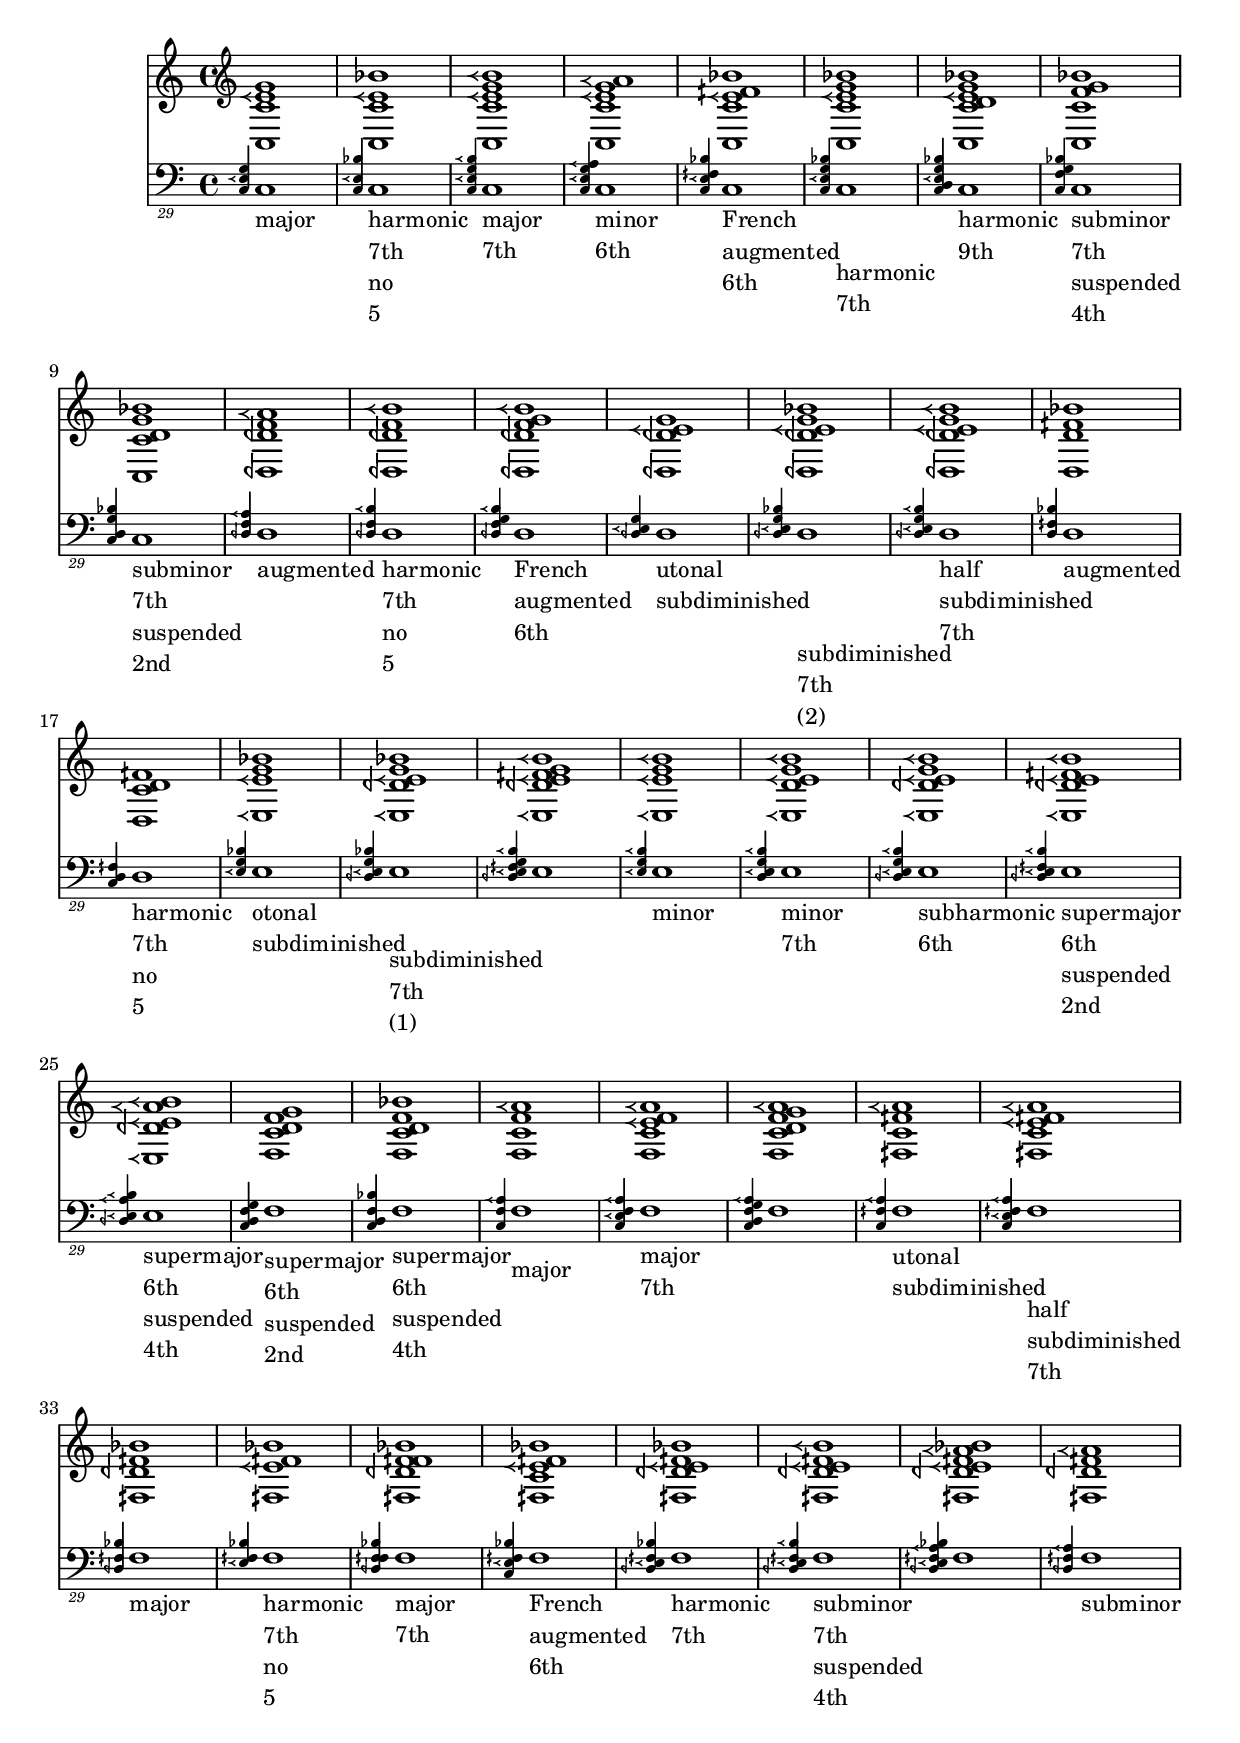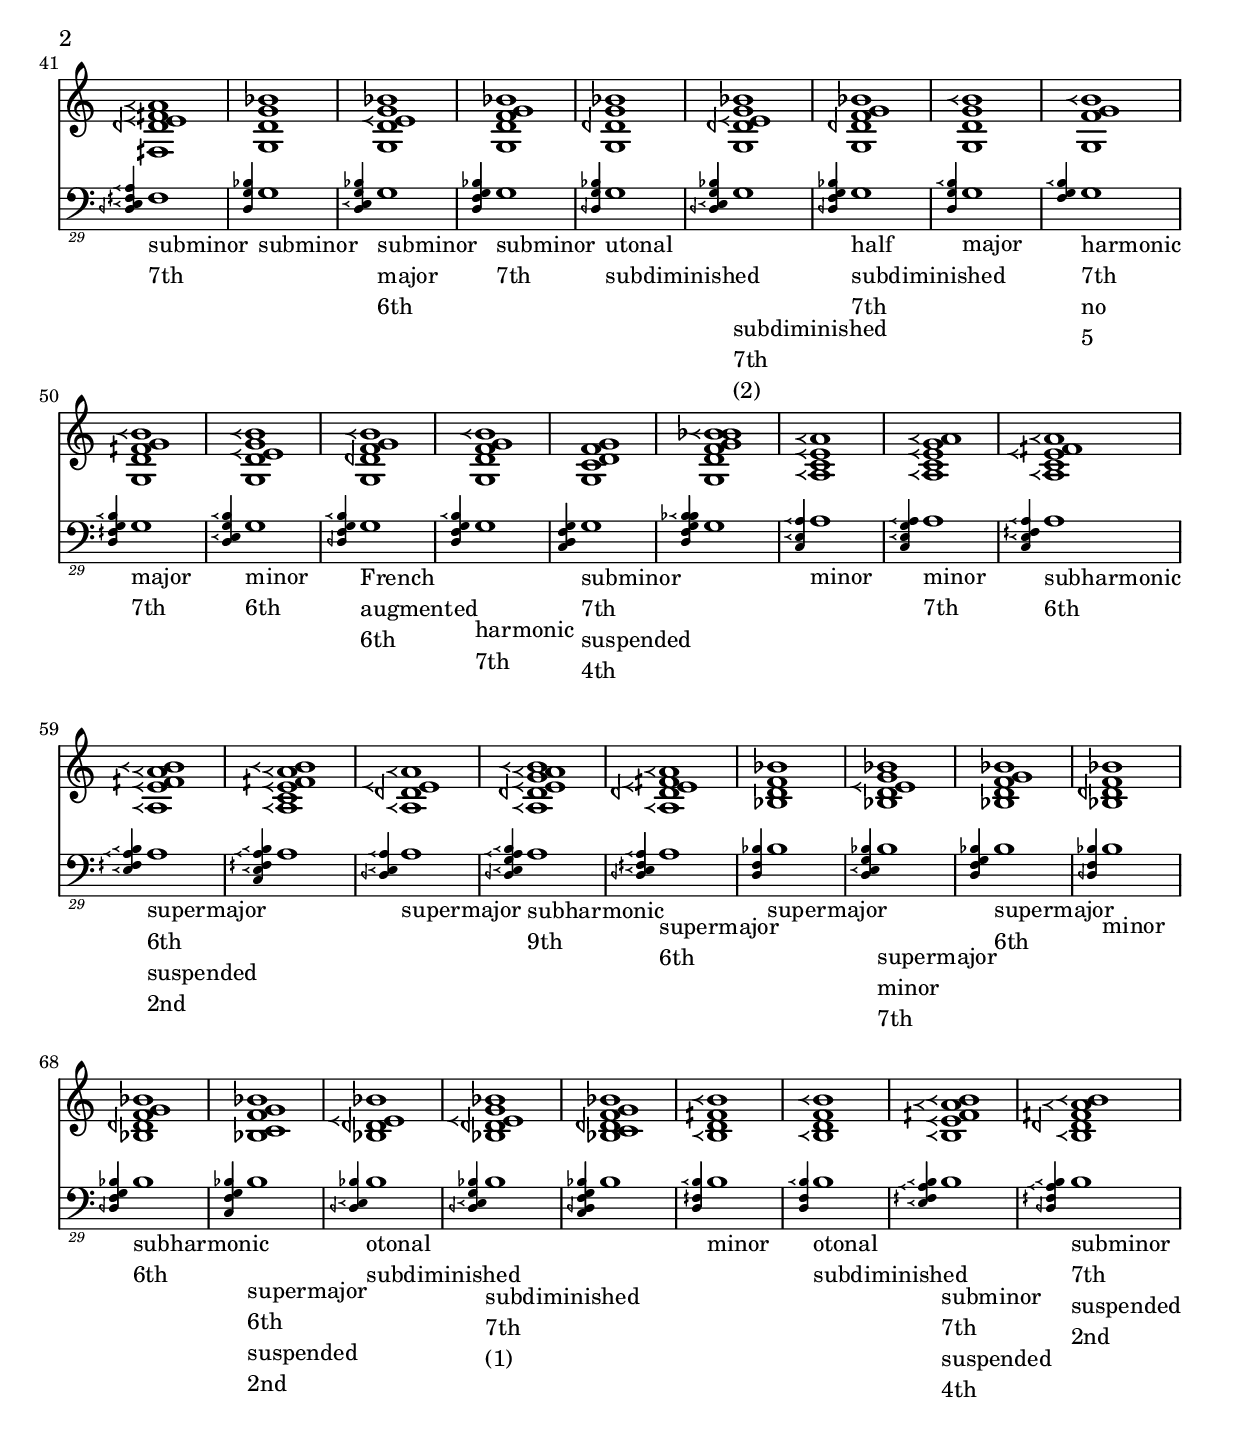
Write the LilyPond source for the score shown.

%%% created by Strasheela at 16:22, 23-6-2008

\version "2.10.0"

\layout {
    \context {
      \Score
      \override SpacingSpanner
                #'base-shortest-duration = #(ly:make-moment 1 32)
    }
  }
% \paper {
% }
% \layout {  
% }

% Define 22 ET pitches simply as 1/6 tone alterations...
#(define-public Comma 1/6)
#(define-public SharpMinusComma 1/3)
#(define-public Sharp 1/2)


% Define pitch names: C = c, C/ = cu (comma up), C#\ = cscd (c sharp, comma down),  C# = cs, C\ = ccd, Cb/ = cfcu, Cb = cf

etTwentytwoPitchNames = #`(
  (c . ,(ly:make-pitch -1 0 NATURAL))
  (d . ,(ly:make-pitch -1 1 NATURAL))
  (e . ,(ly:make-pitch -1 2 NATURAL))
  (f . ,(ly:make-pitch -1 3 NATURAL))
  (g . ,(ly:make-pitch -1 4 NATURAL))
  (a . ,(ly:make-pitch -1 5 NATURAL))
  (b . ,(ly:make-pitch -1 6 NATURAL))
  
  (ccu . ,(ly:make-pitch -1 0 Comma))
  (dcu . ,(ly:make-pitch -1 1 Comma))
  (ecu . ,(ly:make-pitch -1 2 Comma))
  (fcu . ,(ly:make-pitch -1 3 Comma))
  (gcu . ,(ly:make-pitch -1 4 Comma))
  (acu . ,(ly:make-pitch -1 5 Comma))
  (bcu . ,(ly:make-pitch -1 6 Comma))

  (cscd . ,(ly:make-pitch -1 0 SharpMinusComma))
  (dscd . ,(ly:make-pitch -1 1 SharpMinusComma))
  (escd . ,(ly:make-pitch -1 2 SharpMinusComma))
  (fscd . ,(ly:make-pitch -1 3 SharpMinusComma))
  (gscd . ,(ly:make-pitch -1 4 SharpMinusComma))
  (ascd . ,(ly:make-pitch -1 5 SharpMinusComma))
  (bscd . ,(ly:make-pitch -1 6 SharpMinusComma))

  (cs . ,(ly:make-pitch -1 0 Sharp))
  (ds . ,(ly:make-pitch -1 1 Sharp))
  (es . ,(ly:make-pitch -1 2 Sharp))
  (fs . ,(ly:make-pitch -1 3 Sharp))
  (gs . ,(ly:make-pitch -1 4 Sharp))
  (as . ,(ly:make-pitch -1 5 Sharp))
  (bs . ,(ly:make-pitch -1 6 Sharp))


  (ccd . ,(ly:make-pitch -1 0 (- Comma)))
  (dcd . ,(ly:make-pitch -1 1 (- Comma)))
  (ecd . ,(ly:make-pitch -1 2 (- Comma)))
  (fcd . ,(ly:make-pitch -1 3 (- Comma)))
  (gcd . ,(ly:make-pitch -1 4 (- Comma)))
  (acd . ,(ly:make-pitch -1 5 (- Comma)))
  (bcd . ,(ly:make-pitch -1 6 (- Comma)))
  
  (cfcu . ,(ly:make-pitch -1 0 (- SharpMinusComma)))
  (dfcu . ,(ly:make-pitch -1 1 (- SharpMinusComma)))
  (efcu . ,(ly:make-pitch -1 2 (- SharpMinusComma)))
  (ffcu . ,(ly:make-pitch -1 3 (- SharpMinusComma)))
  (gfcu . ,(ly:make-pitch -1 4 (- SharpMinusComma)))
  (afcu . ,(ly:make-pitch -1 5 (- SharpMinusComma)))
  (bfcu . ,(ly:make-pitch -1 6 (- SharpMinusComma)))

  (cf . ,(ly:make-pitch -1 0 (- Sharp)))
  (df . ,(ly:make-pitch -1 1 (- Sharp)))
  (ef . ,(ly:make-pitch -1 2 (- Sharp)))
  (ff . ,(ly:make-pitch -1 3 (- Sharp)))
  (gf . ,(ly:make-pitch -1 4 (- Sharp)))
  (af . ,(ly:make-pitch -1 5 (- Sharp)))
  (bf . ,(ly:make-pitch -1 6 (- Sharp)))

)

%% set pitch names.
pitchnames = \etTwentytwoPitchNames 
#(ly:parser-set-note-names parser etTwentytwoPitchNames)


% etTwentytwoGlyphs = #'((1 . "accidentals.doublesharp")
%        (1/2 . "accidentals.sharp")
%        (1/3 . "accidentals.sharp.slashslashslash.stem")
%        (1/6 . "accidentals.rightparen")
%        (0 . "accidentals.natural")
%        (-1/6 . "accidentals.leftparen")
%        (-1/3 . "accidentals.flat.slash")
%        (-1/2 . "accidentals.flat")
%        (-1 . "accidentals.flatflat")
%        )

% etTwentytwoGlyphs = #'((1 . "accidentals.doublesharp")
%        (1/2 . "accidentals.sharp")
%        (1/3 . "accidentals.sharp.slashslashslash.stem")
%        (1/6 . "arrowheads.open.11")
%        (0 . "accidentals.natural")
%        (-1/6 . "arrowheads.open.1M1")
%        (-1/3 . "accidentals.flat.slash")
%        (-1/2 . "accidentals.flat")
%        (-1 . "accidentals.flatflat")
%        )

etTwentytwoGlyphs = #'((1 . "accidentals.doublesharp")
       (1/2 . "accidentals.sharp")
       (1/3 . "accidentals.sharp.slashslash.stem")
       (1/6 . "arrowheads.open.01")
       (0 . "accidentals.natural")
       (-1/6 . "arrowheads.open.0M1")
       (-1/3 . "accidentals.mirroredflat")
       (-1/2 . "accidentals.flat")
       (-1 . "accidentals.flatflat")
       )

{ 
\override Score.Accidental #'glyph-name-alist =  \etTwentytwoGlyphs

\override Score.KeySignature #'glyph-name-alist = \etTwentytwoGlyphs

% test
% \relative { c4 ccu cscd cs d dcd dfcu df c }
% }


 
 <<   
 \new Staff { \clef violin  
 {
  
 <c c' ecd' g'>1 
 <c c' ecd' bf'>1 
 <c c' ecd' g' bcd'>1 
 <c c' ecd' g' acd'>1 
 <c c' ecd' fscd' bf'>1 
 <c c' ecd' g' bf'>1 
 <c c' d' ecd' g' bf'>1 
 <c c' f' g' bf'>1 
 <c c' d' g' bf'>1 
 <dfcu dfcu' f' acd'>1 
 <dfcu dfcu' f' bcd'>1 
 <dfcu dfcu' f' g' bcd'>1 
 <dfcu dfcu' ecd' g'>1 
 <dfcu dfcu' ecd' g' bf'>1 
 <dfcu dfcu' ecd' g' bcd'>1 
 <d d' fscd' bf'>1 
 <d c' d' fscd'>1 
 <ecd ecd' g' bf'>1 
 <ecd dfcu' ecd' g' bf'>1 
 <ecd dfcu' ecd' fscd' g' bcd'>1 
 <ecd ecd' g' bcd'>1 
 <ecd d' ecd' g' bcd'>1 
 <ecd dfcu' ecd' g' bcd'>1 
 <ecd dfcu' ecd' fscd' bcd'>1 
 <ecd dfcu' ecd' acd' bcd'>1 
 <f c' d' f' g'>1 
 <f c' d' f' bf'>1 
 <f c' f' acd'>1 
 <f c' ecd' f' acd'>1 
 <f c' d' f' g' acd'>1 
 <fscd c' fscd' acd'>1 
 <fscd c' ecd' fscd' acd'>1 
 <fscd dfcu' fscd' bf'>1 
 <fscd ecd' fscd' bf'>1 
 <fscd dfcu' f' fscd' bf'>1 
 <fscd c' ecd' fscd' bf'>1 
 <fscd dfcu' ecd' fscd' bf'>1 
 <fscd dfcu' ecd' fscd' bcd'>1 
 <fscd dfcu' ecd' fscd' acd' bf'>1 
 <fscd dfcu' fscd' acd'>1 
 <fscd dfcu' ecd' fscd' acd'>1 
 <g d' g' bf'>1 
 <g d' ecd' g' bf'>1 
 <g d' f' g' bf'>1 
 <g dfcu' g' bf'>1 
 <g dfcu' ecd' g' bf'>1 
 <g dfcu' f' g' bf'>1 
 <g d' g' bcd'>1 
 <g f' g' bcd'>1 
 <g d' fscd' g' bcd'>1 
 <g d' ecd' g' bcd'>1 
 <g dfcu' f' g' bcd'>1 
 <g d' f' g' bcd'>1 
 <g c' d' f' g'>1 
 <g d' f' g' bf' bcd'>1 
 <acd c' ecd' acd'>1 
 <acd c' ecd' g' acd'>1 
 <acd c' ecd' fscd' acd'>1 
 <acd ecd' fscd' acd' bcd'>1 
 <acd c' ecd' fscd' acd' bcd'>1 
 <acd dfcu' ecd' acd'>1 
 <acd dfcu' ecd' g' acd' bcd'>1 
 <acd dfcu' ecd' fscd' acd'>1 
 <bf d' f' bf'>1 
 <bf d' ecd' g' bf'>1 
 <bf d' f' g' bf'>1 
 <bf dfcu' f' bf'>1 
 <bf dfcu' f' g' bf'>1 
 <bf c' f' g' bf'>1 
 <bf dfcu' ecd' bf'>1 
 <bf dfcu' ecd' g' bf'>1 
 <bf c' dfcu' f' g' bf'>1 
 <bcd d' fscd' bcd'>1 
 <bcd d' f' bcd'>1 
 <bcd ecd' fscd' acd' bcd'>1 
 <bcd dfcu' fscd' acd' bcd'>1 
} } 
 \new Staff { \clef "bass_29"  
 {
  \grace <c,,,, ecd,,,, g,,,,>4 c,,,,1_\markup{\column {major } } \grace <c,,,, ecd,,,, bf,,,,>4 c,,,,1_\markup{\column {harmonic 7th no 5 } } \grace <c,,,, ecd,,,, g,,,, bcd,,,,>4 c,,,,1_\markup{\column {major 7th } } \grace <c,,,, ecd,,,, g,,,, acd,,,,>4 c,,,,1_\markup{\column {minor 6th } } \grace <c,,,, ecd,,,, fscd,,,, bf,,,,>4 c,,,,1_\markup{\column {French augmented 6th } } \grace <c,,,, ecd,,,, g,,,, bf,,,,>4 c,,,,1_\markup{\column {harmonic 7th } } \grace <c,,,, d,,,, ecd,,,, g,,,, bf,,,,>4 c,,,,1_\markup{\column {harmonic 9th } } \grace <c,,,, f,,,, g,,,, bf,,,,>4 c,,,,1_\markup{\column {subminor 7th suspended 4th } } \grace <c,,,, d,,,, g,,,, bf,,,,>4 c,,,,1_\markup{\column {subminor 7th suspended 2nd } } \grace <dfcu,,,, f,,,, acd,,,,>4 dfcu,,,,1_\markup{\column {augmented } } \grace <dfcu,,,, f,,,, bcd,,,,>4 dfcu,,,,1_\markup{\column {harmonic 7th no 5 } } \grace <dfcu,,,, f,,,, g,,,, bcd,,,,>4 dfcu,,,,1_\markup{\column {French augmented 6th } } \grace <dfcu,,,, ecd,,,, g,,,,>4 dfcu,,,,1_\markup{\column {utonal subdiminished } } \grace <dfcu,,,, ecd,,,, g,,,, bf,,,,>4 dfcu,,,,1_\markup{\column {subdiminished 7th (2) } } \grace <dfcu,,,, ecd,,,, g,,,, bcd,,,,>4 dfcu,,,,1_\markup{\column {half subdiminished 7th } } \grace <d,,,, fscd,,,, bf,,,,>4 d,,,,1_\markup{\column {augmented } } \grace <d,,,, fscd,,,, c,,,,>4 d,,,,1_\markup{\column {harmonic 7th no 5 } } \grace <ecd,,,, g,,,, bf,,,,>4 ecd,,,,1_\markup{\column {otonal subdiminished } } \grace <ecd,,,, g,,,, bf,,,, dfcu,,,,>4 ecd,,,,1_\markup{\column {subdiminished 7th (1) } } \grace <ecd,,,, fscd,,,, g,,,, bcd,,,, dfcu,,,,>4 ecd,,,,1_\markup{\column { } } \grace <ecd,,,, g,,,, bcd,,,,>4 ecd,,,,1_\markup{\column {minor } } \grace <ecd,,,, g,,,, bcd,,,, d,,,,>4 ecd,,,,1_\markup{\column {minor 7th } } \grace <ecd,,,, g,,,, bcd,,,, dfcu,,,,>4 ecd,,,,1_\markup{\column {subharmonic 6th } } \grace <ecd,,,, fscd,,,, bcd,,,, dfcu,,,,>4 ecd,,,,1_\markup{\column {supermajor 6th suspended 2nd } } \grace <ecd,,,, acd,,,, bcd,,,, dfcu,,,,>4 ecd,,,,1_\markup{\column {supermajor 6th suspended 4th } } \grace <f,,,, g,,,, c,,,, d,,,,>4 f,,,,1_\markup{\column {supermajor 6th suspended 2nd } } \grace <f,,,, bf,,,, c,,,, d,,,,>4 f,,,,1_\markup{\column {supermajor 6th suspended 4th } } \grace <f,,,, acd,,,, c,,,,>4 f,,,,1_\markup{\column {major } } \grace <f,,,, acd,,,, c,,,, ecd,,,,>4 f,,,,1_\markup{\column {major 7th } } \grace <f,,,, g,,,, acd,,,, c,,,, d,,,,>4 f,,,,1_\markup{\column { } } \grace <fscd,,,, acd,,,, c,,,,>4 fscd,,,,1_\markup{\column {utonal subdiminished } } \grace <fscd,,,, acd,,,, c,,,, ecd,,,,>4 fscd,,,,1_\markup{\column {half subdiminished 7th } } \grace <fscd,,,, bf,,,, dfcu,,,,>4 fscd,,,,1_\markup{\column {major } } \grace <fscd,,,, bf,,,, ecd,,,,>4 fscd,,,,1_\markup{\column {harmonic 7th no 5 } } \grace <fscd,,,, bf,,,, dfcu,,,, f,,,,>4 fscd,,,,1_\markup{\column {major 7th } } \grace <fscd,,,, bf,,,, c,,,, ecd,,,,>4 fscd,,,,1_\markup{\column {French augmented 6th } } \grace <fscd,,,, bf,,,, dfcu,,,, ecd,,,,>4 fscd,,,,1_\markup{\column {harmonic 7th } } \grace <fscd,,,, bcd,,,, dfcu,,,, ecd,,,,>4 fscd,,,,1_\markup{\column {subminor 7th suspended 4th } } \grace <fscd,,,, acd,,,, bf,,,, dfcu,,,, ecd,,,,>4 fscd,,,,1_\markup{\column { } } \grace <fscd,,,, acd,,,, dfcu,,,,>4 fscd,,,,1_\markup{\column {subminor } } \grace <fscd,,,, acd,,,, dfcu,,,, ecd,,,,>4 fscd,,,,1_\markup{\column {subminor 7th } } \grace <g,,,, bf,,,, d,,,,>4 g,,,,1_\markup{\column {subminor } } \grace <g,,,, bf,,,, d,,,, ecd,,,,>4 g,,,,1_\markup{\column {subminor major 6th } } \grace <g,,,, bf,,,, d,,,, f,,,,>4 g,,,,1_\markup{\column {subminor 7th } } \grace <g,,,, bf,,,, dfcu,,,,>4 g,,,,1_\markup{\column {utonal subdiminished } } \grace <g,,,, bf,,,, dfcu,,,, ecd,,,,>4 g,,,,1_\markup{\column {subdiminished 7th (2) } } \grace <g,,,, bf,,,, dfcu,,,, f,,,,>4 g,,,,1_\markup{\column {half subdiminished 7th } } \grace <g,,,, bcd,,,, d,,,,>4 g,,,,1_\markup{\column {major } } \grace <g,,,, bcd,,,, f,,,,>4 g,,,,1_\markup{\column {harmonic 7th no 5 } } \grace <g,,,, bcd,,,, d,,,, fscd,,,,>4 g,,,,1_\markup{\column {major 7th } } \grace <g,,,, bcd,,,, d,,,, ecd,,,,>4 g,,,,1_\markup{\column {minor 6th } } \grace <g,,,, bcd,,,, dfcu,,,, f,,,,>4 g,,,,1_\markup{\column {French augmented 6th } } \grace <g,,,, bcd,,,, d,,,, f,,,,>4 g,,,,1_\markup{\column {harmonic 7th } } \grace <g,,,, c,,,, d,,,, f,,,,>4 g,,,,1_\markup{\column {subminor 7th suspended 4th } } \grace <g,,,, bf,,,, bcd,,,, d,,,, f,,,,>4 g,,,,1_\markup{\column { } } \grace <acd,,,, c,,,, ecd,,,,>4 acd,,,,1_\markup{\column {minor } } \grace <acd,,,, c,,,, ecd,,,, g,,,,>4 acd,,,,1_\markup{\column {minor 7th } } \grace <acd,,,, c,,,, ecd,,,, fscd,,,,>4 acd,,,,1_\markup{\column {subharmonic 6th } } \grace <acd,,,, bcd,,,, ecd,,,, fscd,,,,>4 acd,,,,1_\markup{\column {supermajor 6th suspended 2nd } } \grace <acd,,,, bcd,,,, c,,,, ecd,,,, fscd,,,,>4 acd,,,,1_\markup{\column { } } \grace <acd,,,, dfcu,,,, ecd,,,,>4 acd,,,,1_\markup{\column {supermajor } } \grace <acd,,,, bcd,,,, dfcu,,,, ecd,,,, g,,,,>4 acd,,,,1_\markup{\column {subharmonic 9th } } \grace <acd,,,, dfcu,,,, ecd,,,, fscd,,,,>4 acd,,,,1_\markup{\column {supermajor 6th } } \grace <bf,,,, d,,,, f,,,,>4 bf,,,,1_\markup{\column {supermajor } } \grace <bf,,,, d,,,, ecd,,,, g,,,,>4 bf,,,,1_\markup{\column {supermajor minor 7th } } \grace <bf,,,, d,,,, f,,,, g,,,,>4 bf,,,,1_\markup{\column {supermajor 6th } } \grace <bf,,,, dfcu,,,, f,,,,>4 bf,,,,1_\markup{\column {minor } } \grace <bf,,,, dfcu,,,, f,,,, g,,,,>4 bf,,,,1_\markup{\column {subharmonic 6th } } \grace <bf,,,, c,,,, f,,,, g,,,,>4 bf,,,,1_\markup{\column {supermajor 6th suspended 2nd } } \grace <bf,,,, dfcu,,,, ecd,,,,>4 bf,,,,1_\markup{\column {otonal subdiminished } } \grace <bf,,,, dfcu,,,, ecd,,,, g,,,,>4 bf,,,,1_\markup{\column {subdiminished 7th (1) } } \grace <bf,,,, c,,,, dfcu,,,, f,,,, g,,,,>4 bf,,,,1_\markup{\column { } } \grace <bcd,,,, d,,,, fscd,,,,>4 bcd,,,,1_\markup{\column {minor } } \grace <bcd,,,, d,,,, f,,,,>4 bcd,,,,1_\markup{\column {otonal subdiminished } } \grace <bcd,,,, ecd,,,, fscd,,,, acd,,,,>4 bcd,,,,1_\markup{\column {subminor 7th suspended 4th } } \grace <bcd,,,, dfcu,,,, fscd,,,, acd,,,,>4 bcd,,,,1_\markup{\column {subminor 7th suspended 2nd } } 
} } 
>>

}